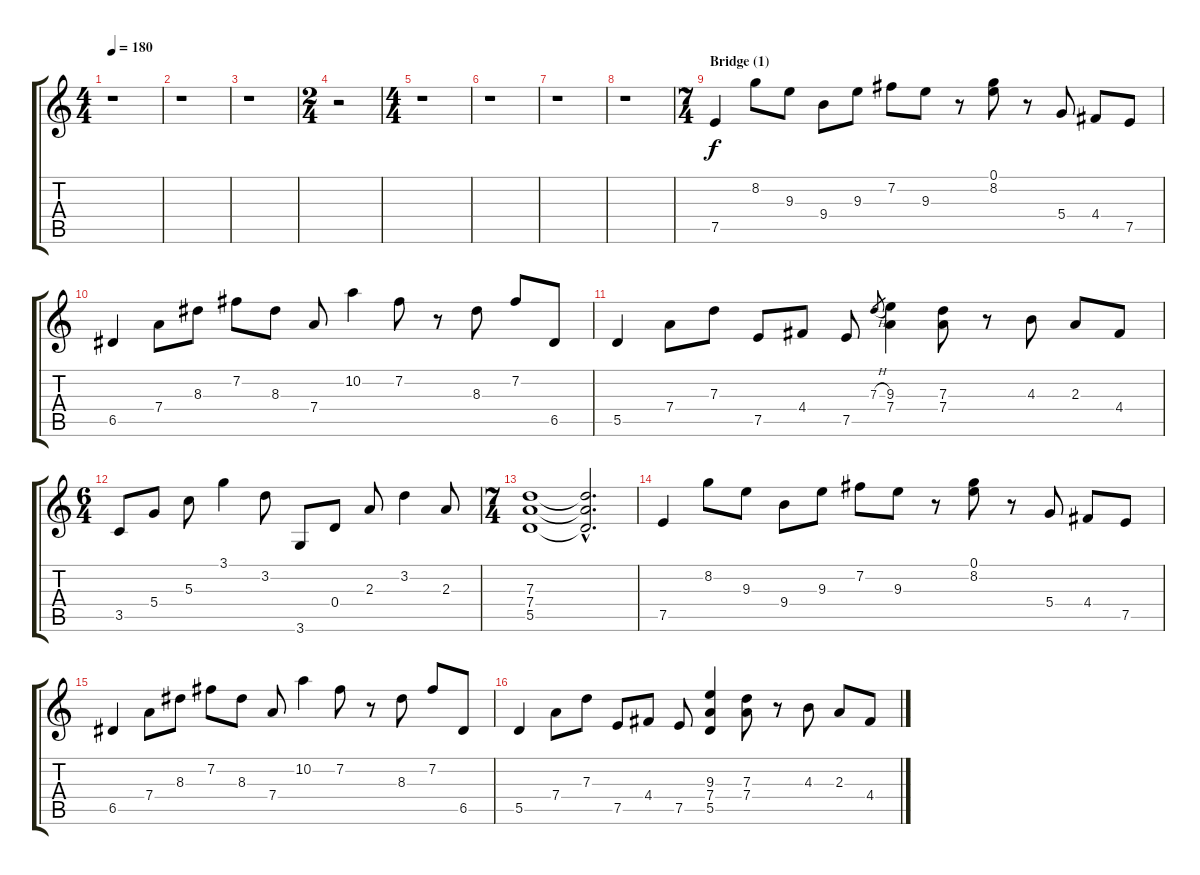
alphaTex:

\track "" {instrument distortionguitar}
\staff {score tabs}
\tuning (E4 B3 G3 D3 A2 E2) {hide}
\ts (4 4)
\tempo 180
\clef g2
\ks c
r.1{dy f} |
r.1 |
r.1 |
\ts (2 4)
r.2 |
\ts (4 4)
r.1 |
r.1 |
r.1 |
r.1 |
\ts (7 4)
\section ("" "Bridge (1)")
7.5.4{volume 16 instrument electricguitarclean} 8.2.8 9.3.8 9.4.8 9.3.8 7.2.8 9.3.8 r.8 (0.1 8.2).8 r.8 5.4.8 4.4.8 7.5.8 |
6.5.4 7.4.8 8.3.8 7.2.8 8.3.8 7.4.8 10.2.4 7.2.8 r.8 8.3.8 7.2.8 6.5.8 |
5.5.4 7.4.8 7.3.8 7.5.8 4.4.8 7.5.8 7.3{h}.8{gr} (9.3 7.4).4 (7.3 7.4).8 r.8 4.3.8 2.3.8 4.4.8 |
\ts (6 4)
3.5.8 5.4.8 5.3.8 3.1.4 3.2.8 3.6.8 0.4.8 2.3.8 3.2.4 2.3.8 |
\ts (7 4)
(7.3 7.4 5.5).1 (7.3{hac t} 7.4{hac t} 5.5{hac t}).2{d} |
7.5.4 8.2.8 9.3.8 9.4.8 9.3.8 7.2.8 9.3.8 r.8 (0.1 8.2).8 r.8 5.4.8 4.4.8 7.5.8 |
6.5.4 7.4.8 8.3.8 7.2.8 8.3.8 7.4.8 10.2.4 7.2.8 r.8 8.3.8 7.2.8 6.5.8 |
5.5.4 7.4.8 7.3.8 7.5.8 4.4.8 7.5.8 (9.3 7.4 5.5).4 (7.3 7.4).8 r.8 4.3.8 2.3.8 4.4.8
